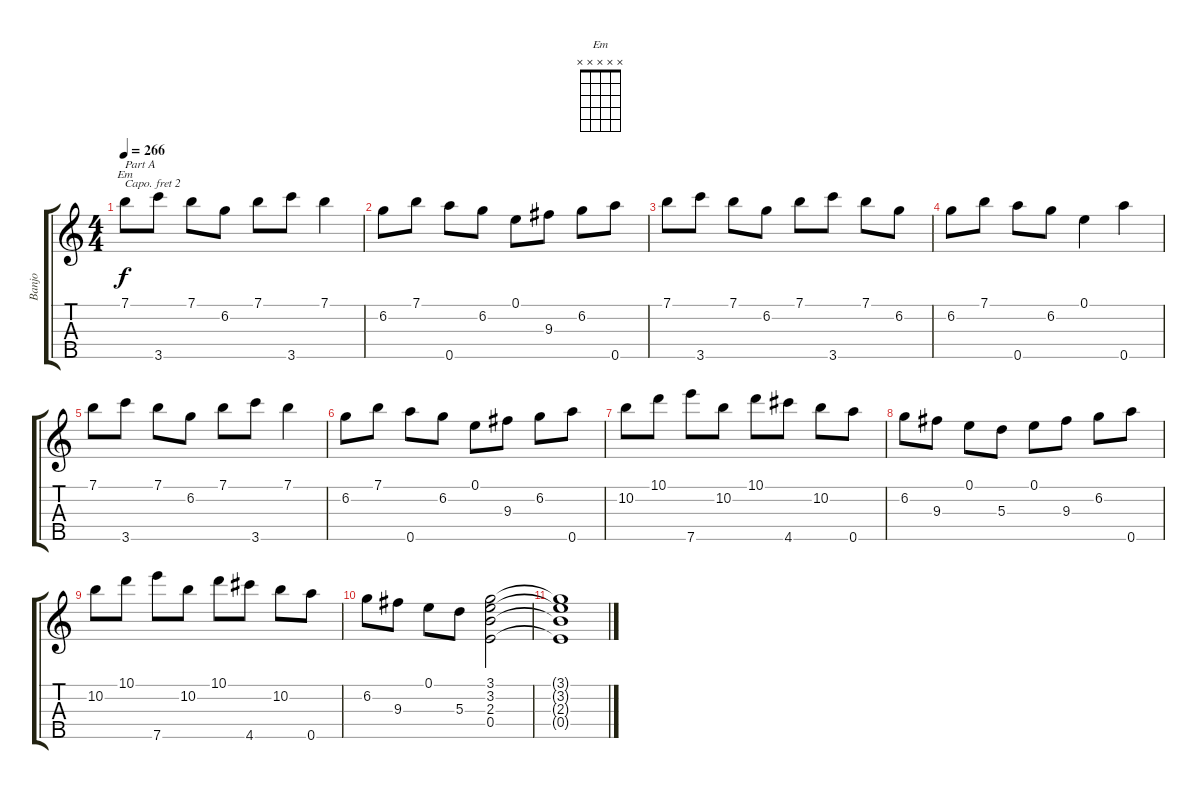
\track ("Banjo" "Banjo") {instrument banjo}
\staff {score tabs}
\capo 2
\tuning (D4 B3 G3 D3 G4) {hide}
\displaytranspose 12
\chord ("Em" x x x x x) {firstfret 0}
\ts (4 4)
\tempo 266
\clef g2
\ks c
7.1.8{ch "Em" txt "Part A" dy f} 3.5.8 7.1.8 6.2.8 7.1.8 3.5.8 7.1.4 |
6.2.8 7.1.8 0.5.8 6.2.8 0.1.8 9.3.8 6.2.8 0.5.8 |
7.1.8 3.5.8 7.1.8 6.2.8 7.1.8 3.5.8 7.1.8 6.2.8 |
6.2.8 7.1.8 0.5.8 6.2.8 0.1.4 0.5.4 |
7.1.8 3.5.8 7.1.8 6.2.8 7.1.8 3.5.8 7.1.4 |
6.2.8 7.1.8 0.5.8 6.2.8 0.1.8 9.3.8 6.2.8 0.5.8 |
10.2.8 10.1.8 7.5.8 10.2.8 10.1.8 4.5.8 10.2.8 0.5.8 |
6.2.8 9.3.8 0.1.8 5.3.8 0.1.8 9.3.8 6.2.8 0.5.8 |
10.2.8 10.1.8 7.5.8 10.2.8 10.1.8 4.5.8 10.2.8 0.5.8 |
6.2.8 9.3.8 0.1.8 5.3.8 (3.1 3.2 2.3 0.4).2 |
(3.1{t} 3.2{t} 2.3{t} 0.4{t}).1
